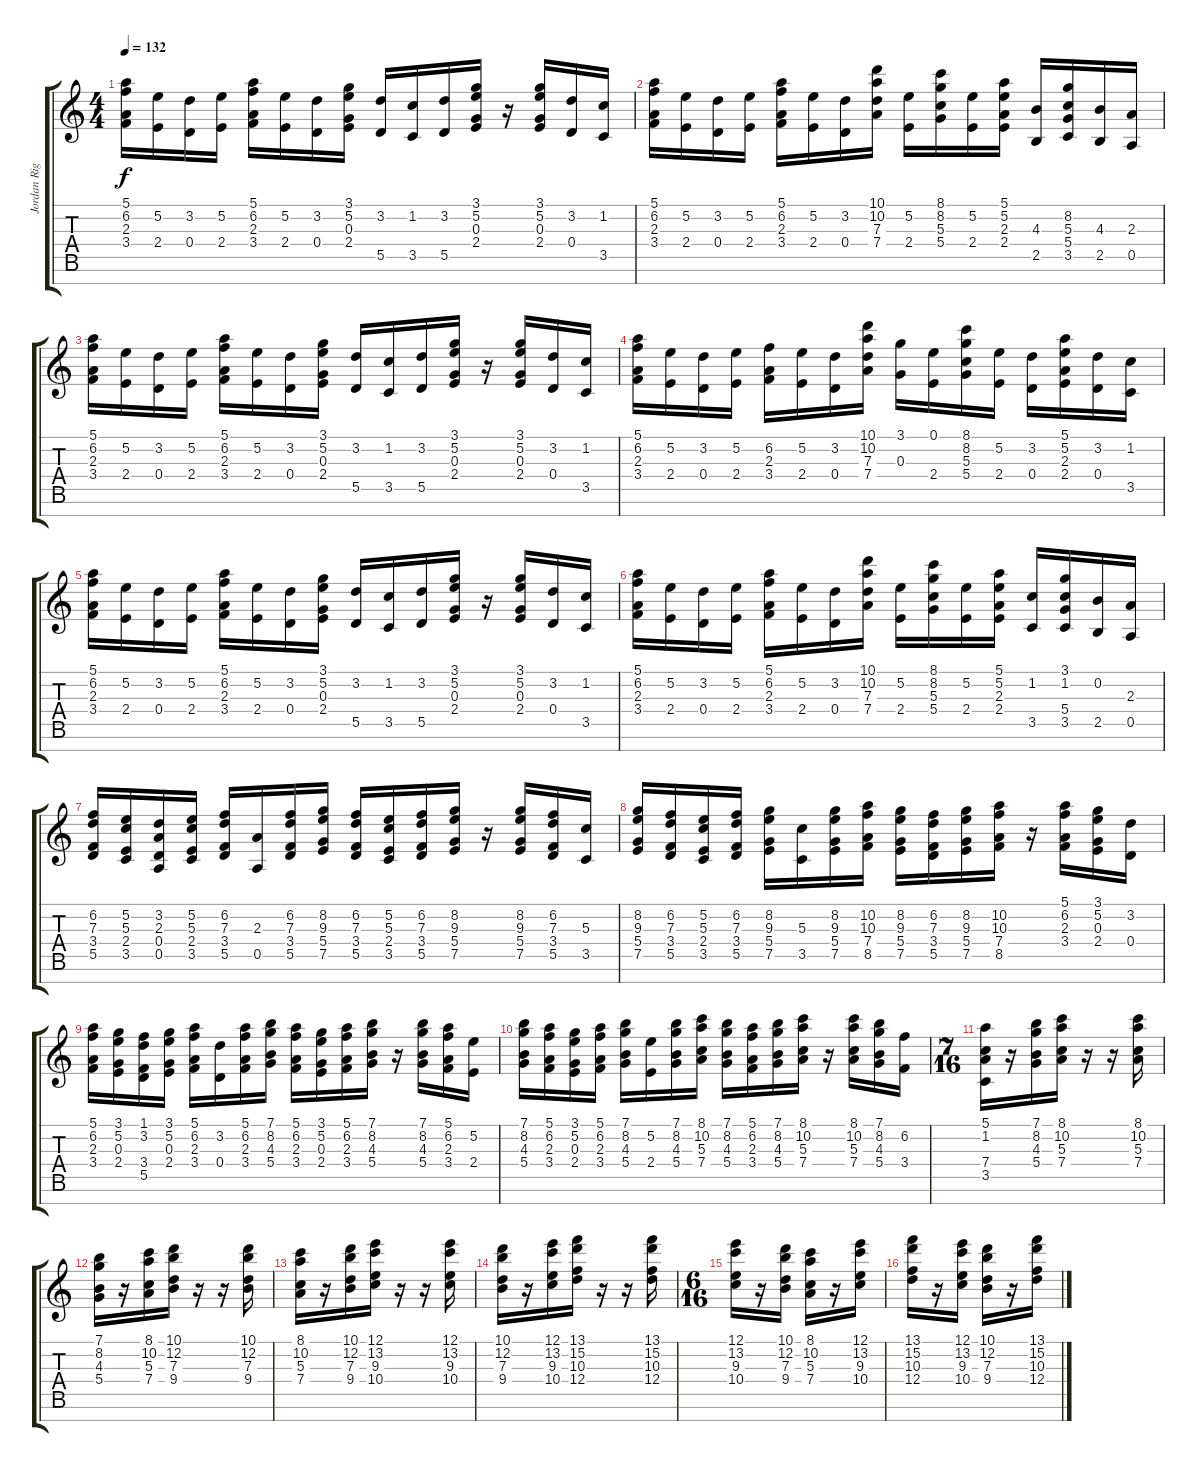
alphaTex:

\track ("Jordan Right Hand Overdubs and Effects" "Jordan Rig") {instrument stringensemble1}
\staff {score tabs}
\tuning (E5 B4 G4 D4 A3 E3 B2) {hide}
\ts (4 4)
\tempo 132
\clef g2
\ks c
(5.1 6.2 2.3 3.4).16{dy f} (5.2 2.4).16 (3.2 0.4).16 (5.2 2.4).16 (5.1 6.2 2.3 3.4).16 (5.2 2.4).16 (3.2 0.4).16 (3.1 5.2 0.3 2.4).16 (3.2 5.5).16 (1.2 3.5).16 (3.2 5.5).16 (3.1 5.2 0.3 2.4).16 r.16 (3.1 5.2 0.3 2.4).16 (3.2 0.4).16 (1.2 3.5).16 |
(5.1 6.2 2.3 3.4).16 (5.2 2.4).16 (3.2 0.4).16 (5.2 2.4).16 (5.1 6.2 2.3 3.4).16 (5.2 2.4).16 (3.2 0.4).16 (10.1 10.2 7.3 7.4).16 (5.2 2.4).16 (8.1 8.2 5.3 5.4).16 (5.2 2.4).16 (5.1 5.2 2.3 2.4).16 (4.3 2.5).16 (8.2 5.3 5.4 3.5).16 (4.3 2.5).16 (2.3 0.5).16 |
(5.1 6.2 2.3 3.4).16 (5.2 2.4).16 (3.2 0.4).16 (5.2 2.4).16 (5.1 6.2 2.3 3.4).16 (5.2 2.4).16 (3.2 0.4).16 (3.1 5.2 0.3 2.4).16 (3.2 5.5).16 (1.2 3.5).16 (3.2 5.5).16 (3.1 5.2 0.3 2.4).16 r.16 (3.1 5.2 0.3 2.4).16 (3.2 0.4).16 (1.2 3.5).16 |
(5.1 6.2 2.3 3.4).16 (5.2 2.4).16 (3.2 0.4).16 (5.2 2.4).16 (6.2 2.3 3.4).16 (5.2 2.4).16 (3.2 0.4).16 (10.1 10.2 7.3 7.4).16 (3.1 0.3).16 (0.1 2.4).16 (8.1 8.2 5.3 5.4).16 (5.2 2.4).16 (3.2 0.4).16 (5.1 5.2 2.3 2.4).16 (3.2 0.4).16 (1.2 3.5).16 |
(5.1 6.2 2.3 3.4).16 (5.2 2.4).16 (3.2 0.4).16 (5.2 2.4).16 (5.1 6.2 2.3 3.4).16 (5.2 2.4).16 (3.2 0.4).16 (3.1 5.2 0.3 2.4).16 (3.2 5.5).16 (1.2 3.5).16 (3.2 5.5).16 (3.1 5.2 0.3 2.4).16 r.16 (3.1 5.2 0.3 2.4).16 (3.2 0.4).16 (1.2 3.5).16 |
(5.1 6.2 2.3 3.4).16 (5.2 2.4).16 (3.2 0.4).16 (5.2 2.4).16 (5.1 6.2 2.3 3.4).16 (5.2 2.4).16 (3.2 0.4).16 (10.1 10.2 7.3 7.4).16 (5.2 2.4).16 (8.1 8.2 5.3 5.4).16 (5.2 2.4).16 (5.1 5.2 2.3 2.4).16 (1.2 3.5).16 (3.1 1.2 5.4 3.5).16 (0.2 2.5).16 (2.3 0.5).16 |
(6.2 7.3 3.4 5.5).16 (5.2 5.3 2.4 3.5).16 (3.2 2.3 0.4 0.5).16 (5.2 5.3 2.4 3.5).16 (6.2 7.3 3.4 5.5).16 (2.3 0.5).16 (6.2 7.3 3.4 5.5).16 (8.2 9.3 5.4 7.5).16 (6.2 7.3 3.4 5.5).16 (5.2 5.3 2.4 3.5).16 (6.2 7.3 3.4 5.5).16 (8.2 9.3 5.4 7.5).16 r.16 (8.2 9.3 5.4 7.5).16 (6.2 7.3 3.4 5.5).16 (5.3 3.5).16 |
(8.2 9.3 5.4 7.5).16 (6.2 7.3 3.4 5.5).16 (5.2 5.3 2.4 3.5).16 (6.2 7.3 3.4 5.5).16 (8.2 9.3 5.4 7.5).16 (5.3 3.5).16 (8.2 9.3 5.4 7.5).16 (10.2 10.3 7.4 8.5).16 (8.2 9.3 5.4 7.5).16 (6.2 7.3 3.4 5.5).16 (8.2 9.3 5.4 7.5).16 (10.2 10.3 7.4 8.5).16 r.16 (5.1 6.2 2.3 3.4).16 (3.1 5.2 0.3 2.4).16 (3.2 0.4).16 |
(5.1 6.2 2.3 3.4).16 (3.1 5.2 0.3 2.4).16 (1.1 3.2 3.4 5.5).16 (3.1 5.2 0.3 2.4).16 (5.1 6.2 2.3 3.4).16 (3.2 0.4).16 (5.1 6.2 2.3 3.4).16 (7.1 8.2 4.3 5.4).16 (5.1 6.2 2.3 3.4).16 (3.1 5.2 0.3 2.4).16 (5.1 6.2 2.3 3.4).16 (7.1 8.2 4.3 5.4).16 r.16 (7.1 8.2 4.3 5.4).16 (5.1 6.2 2.3 3.4).16 (5.2 2.4).16 |
(7.1 8.2 4.3 5.4).16 (5.1 6.2 2.3 3.4).16 (3.1 5.2 0.3 2.4).16 (5.1 6.2 2.3 3.4).16 (7.1 8.2 4.3 5.4).16 (5.2 2.4).16 (7.1 8.2 4.3 5.4).16 (8.1 10.2 5.3 7.4).16 (7.1 8.2 4.3 5.4).16 (5.1 6.2 2.3 3.4).16 (7.1 8.2 4.3 5.4).16 (8.1 10.2 5.3 7.4).16 r.16 (8.1 10.2 5.3 7.4).16 (7.1 8.2 4.3 5.4).16 (6.2 3.4).16 |
\ts (7 16)
(5.1 1.2 7.4 3.5).16 r.16 (7.1 8.2 4.3 5.4).16 (8.1 10.2 5.3 7.4).16 r.16 r.16 (8.1 10.2 5.3 7.4).16 |
(7.1 8.2 4.3 5.4).16 r.16 (8.1 10.2 5.3 7.4).16 (10.1 12.2 7.3 9.4).16 r.16 r.16 (10.1 12.2 7.3 9.4).16 |
(8.1 10.2 5.3 7.4).16 r.16 (10.1 12.2 7.3 9.4).16 (12.1 13.2 9.3 10.4).16 r.16 r.16 (12.1 13.2 9.3 10.4).16 |
(10.1 12.2 7.3 9.4).16 r.16 (12.1 13.2 9.3 10.4).16 (13.1 15.2 10.3 12.4).16 r.16 r.16 (13.1 15.2 10.3 12.4).16 |
\ts (6 16)
(12.1 13.2 9.3 10.4).16 r.16 (10.1 12.2 7.3 9.4).16 (8.1 10.2 5.3 7.4).16 r.16 (12.1 13.2 9.3 10.4).16 |
(13.1 15.2 10.3 12.4).16 r.16 (12.1 13.2 9.3 10.4).16 (10.1 12.2 7.3 9.4).16 r.16 (13.1 15.2 10.3 12.4).16
